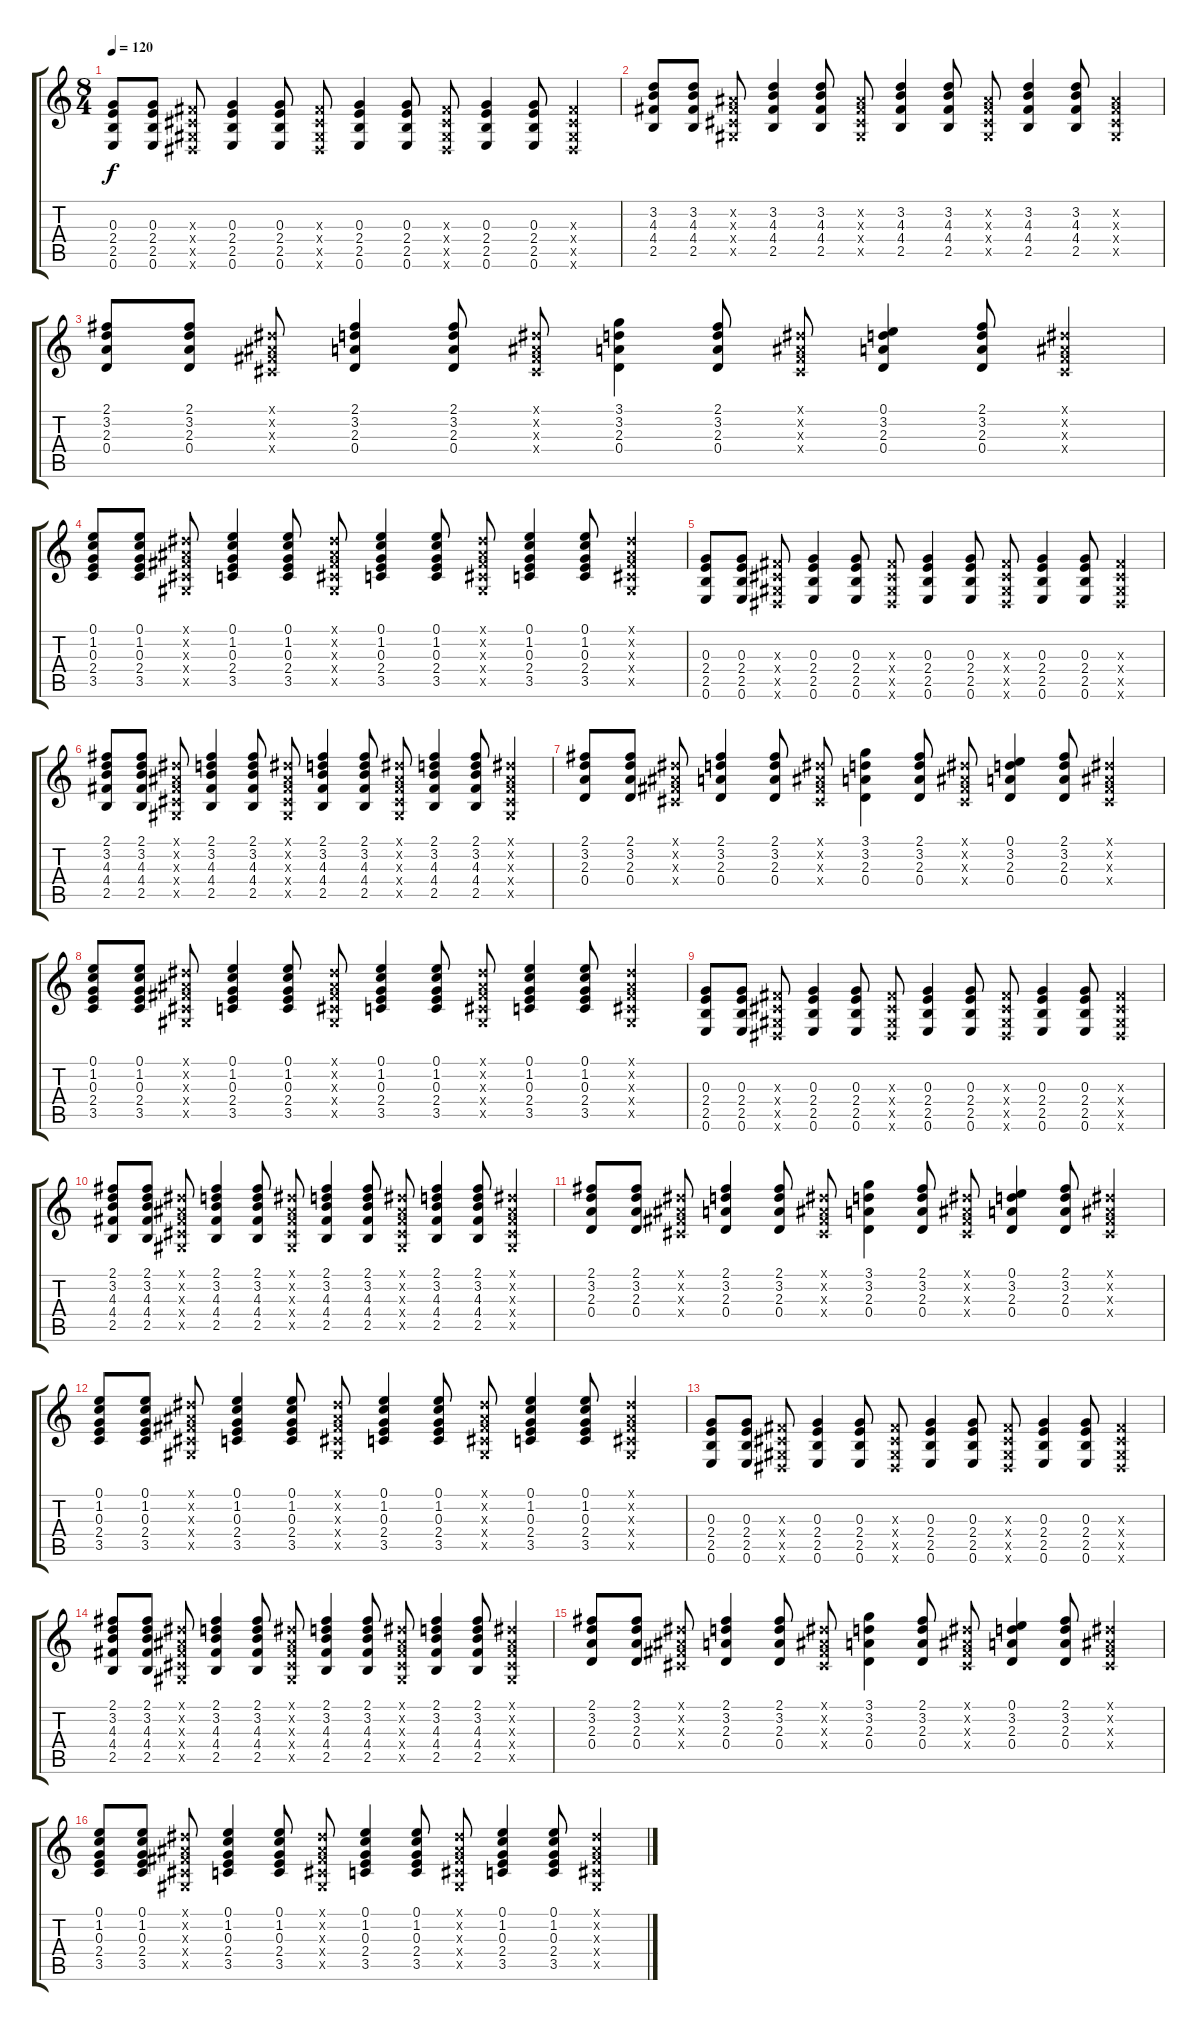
\track "" {instrument distortionguitar}
\staff {score tabs}
\tuning (E4 B3 G3 D3 A2 E2) {hide}
\ts (8 4)
\tempo 120
\clef g2
\ks c
(0.3 2.4 2.5 0.6).8{dy f instrument distortionguitar} (0.3 2.4 2.5 0.6).8 (-1.3{x} -1.4{x} -1.5{x} -1.6{x}).8 (0.3 2.4 2.5 0.6).4 (0.3 2.4 2.5 0.6).8 (-1.3{x} -1.4{x} -1.5{x} -1.6{x}).8 (0.3 2.4 2.5 0.6).4 (0.3 2.4 2.5 0.6).8 (-1.3{x} -1.4{x} -1.5{x} -1.6{x}).8 (0.3 2.4 2.5 0.6).4 (0.3 2.4 2.5 0.6).8 (-1.3{x} -1.4{x} -1.5{x} -1.6{x}).4 |
(3.2 4.3 4.4 2.5).8 (3.2 4.3 4.4 2.5).8 (-1.2{x} -1.3{x} -1.4{x} -1.5{x}).8 (3.2 4.3 4.4 2.5).4 (3.2 4.3 4.4 2.5).8 (-1.2{x} -1.3{x} -1.4{x} -1.5{x}).8 (3.2 4.3 4.4 2.5).4 (3.2 4.3 4.4 2.5).8 (-1.2{x} -1.3{x} -1.4{x} -1.5{x}).8 (3.2 4.3 4.4 2.5).4 (3.2 4.3 4.4 2.5).8 (-1.2{x} -1.3{x} -1.4{x} -1.5{x}).4 |
(2.1 3.2 2.3 0.4).8 (2.1 3.2 2.3 0.4).8 (-1.1{x} -1.2{x} -1.3{x} -1.4{x}).8 (2.1 3.2 2.3 0.4).4 (2.1 3.2 2.3 0.4).8 (-1.1{x} -1.2{x} -1.3{x} -1.4{x}).8 (3.1 3.2 2.3 0.4).4 (2.1 3.2 2.3 0.4).8 (-1.1{x} -1.2{x} -1.3{x} -1.4{x}).8 (0.1 3.2 2.3 0.4).4 (2.1 3.2 2.3 0.4).8 (-1.1{x} -1.2{x} -1.3{x} -1.4{x}).4 |
(0.1 1.2 0.3 2.4 3.5).8 (0.1 1.2 0.3 2.4 3.5).8 (-1.1{x} -1.2{x} -1.3{x} -1.4{x} -1.5{x}).8 (0.1 1.2 0.3 2.4 3.5).4 (0.1 1.2 0.3 2.4 3.5).8 (-1.1{x} -1.2{x} -1.3{x} -1.4{x} -1.5{x}).8 (0.1 1.2 0.3 2.4 3.5).4 (0.1 1.2 0.3 2.4 3.5).8 (-1.1{x} -1.2{x} -1.3{x} -1.4{x} -1.5{x}).8 (0.1 1.2 0.3 2.4 3.5).4 (0.1 1.2 0.3 2.4 3.5).8 (-1.1{x} -1.2{x} -1.3{x} -1.4{x} -1.5{x}).4 |
(0.3 2.4 2.5 0.6).8 (0.3 2.4 2.5 0.6).8 (-1.3{x} -1.4{x} -1.5{x} -1.6{x}).8 (0.3 2.4 2.5 0.6).4 (0.3 2.4 2.5 0.6).8 (-1.3{x} -1.4{x} -1.5{x} -1.6{x}).8 (0.3 2.4 2.5 0.6).4 (0.3 2.4 2.5 0.6).8 (-1.3{x} -1.4{x} -1.5{x} -1.6{x}).8 (0.3 2.4 2.5 0.6).4 (0.3 2.4 2.5 0.6).8 (-1.3{x} -1.4{x} -1.5{x} -1.6{x}).4 |
(2.1 3.2 4.3 4.4 2.5).8 (2.1 3.2 4.3 4.4 2.5).8 (-1.1{x} -1.2{x} -1.3{x} -1.4{x} -1.5{x}).8 (2.1 3.2 4.3 4.4 2.5).4 (2.1 3.2 4.3 4.4 2.5).8 (-1.1{x} -1.2{x} -1.3{x} -1.4{x} -1.5{x}).8 (2.1 3.2 4.3 4.4 2.5).4 (2.1 3.2 4.3 4.4 2.5).8 (-1.1{x} -1.2{x} -1.3{x} -1.4{x} -1.5{x}).8 (2.1 3.2 4.3 4.4 2.5).4 (2.1 3.2 4.3 4.4 2.5).8 (-1.1{x} -1.2{x} -1.3{x} -1.4{x} -1.5{x}).4 |
(2.1 3.2 2.3 0.4).8 (2.1 3.2 2.3 0.4).8 (-1.1{x} -1.2{x} -1.3{x} -1.4{x}).8 (2.1 3.2 2.3 0.4).4 (2.1 3.2 2.3 0.4).8 (-1.1{x} -1.2{x} -1.3{x} -1.4{x}).8 (3.1 3.2 2.3 0.4).4 (2.1 3.2 2.3 0.4).8 (-1.1{x} -1.2{x} -1.3{x} -1.4{x}).8 (0.1 3.2 2.3 0.4).4 (2.1 3.2 2.3 0.4).8 (-1.1{x} -1.2{x} -1.3{x} -1.4{x}).4 |
(0.1 1.2 0.3 2.4 3.5).8 (0.1 1.2 0.3 2.4 3.5).8 (-1.1{x} -1.2{x} -1.3{x} -1.4{x} -1.5{x}).8 (0.1 1.2 0.3 2.4 3.5).4 (0.1 1.2 0.3 2.4 3.5).8 (-1.1{x} -1.2{x} -1.3{x} -1.4{x} -1.5{x}).8 (0.1 1.2 0.3 2.4 3.5).4 (0.1 1.2 0.3 2.4 3.5).8 (-1.1{x} -1.2{x} -1.3{x} -1.4{x} -1.5{x}).8 (0.1 1.2 0.3 2.4 3.5).4 (0.1 1.2 0.3 2.4 3.5).8 (-1.1{x} -1.2{x} -1.3{x} -1.4{x} -1.5{x}).4 |
(0.3 2.4 2.5 0.6).8 (0.3 2.4 2.5 0.6).8 (-1.3{x} -1.4{x} -1.5{x} -1.6{x}).8 (0.3 2.4 2.5 0.6).4 (0.3 2.4 2.5 0.6).8 (-1.3{x} -1.4{x} -1.5{x} -1.6{x}).8 (0.3 2.4 2.5 0.6).4 (0.3 2.4 2.5 0.6).8 (-1.3{x} -1.4{x} -1.5{x} -1.6{x}).8 (0.3 2.4 2.5 0.6).4 (0.3 2.4 2.5 0.6).8 (-1.3{x} -1.4{x} -1.5{x} -1.6{x}).4 |
(2.1 3.2 4.3 4.4 2.5).8 (2.1 3.2 4.3 4.4 2.5).8 (-1.1{x} -1.2{x} -1.3{x} -1.4{x} -1.5{x}).8 (2.1 3.2 4.3 4.4 2.5).4 (2.1 3.2 4.3 4.4 2.5).8 (-1.1{x} -1.2{x} -1.3{x} -1.4{x} -1.5{x}).8 (2.1 3.2 4.3 4.4 2.5).4 (2.1 3.2 4.3 4.4 2.5).8 (-1.1{x} -1.2{x} -1.3{x} -1.4{x} -1.5{x}).8 (2.1 3.2 4.3 4.4 2.5).4 (2.1 3.2 4.3 4.4 2.5).8 (-1.1{x} -1.2{x} -1.3{x} -1.4{x} -1.5{x}).4 |
(2.1 3.2 2.3 0.4).8 (2.1 3.2 2.3 0.4).8 (-1.1{x} -1.2{x} -1.3{x} -1.4{x}).8 (2.1 3.2 2.3 0.4).4 (2.1 3.2 2.3 0.4).8 (-1.1{x} -1.2{x} -1.3{x} -1.4{x}).8 (3.1 3.2 2.3 0.4).4 (2.1 3.2 2.3 0.4).8 (-1.1{x} -1.2{x} -1.3{x} -1.4{x}).8 (0.1 3.2 2.3 0.4).4 (2.1 3.2 2.3 0.4).8 (-1.1{x} -1.2{x} -1.3{x} -1.4{x}).4 |
(0.1 1.2 0.3 2.4 3.5).8 (0.1 1.2 0.3 2.4 3.5).8 (-1.1{x} -1.2{x} -1.3{x} -1.4{x} -1.5{x}).8 (0.1 1.2 0.3 2.4 3.5).4 (0.1 1.2 0.3 2.4 3.5).8 (-1.1{x} -1.2{x} -1.3{x} -1.4{x} -1.5{x}).8 (0.1 1.2 0.3 2.4 3.5).4 (0.1 1.2 0.3 2.4 3.5).8 (-1.1{x} -1.2{x} -1.3{x} -1.4{x} -1.5{x}).8 (0.1 1.2 0.3 2.4 3.5).4 (0.1 1.2 0.3 2.4 3.5).8 (-1.1{x} -1.2{x} -1.3{x} -1.4{x} -1.5{x}).4 |
(0.3 2.4 2.5 0.6).8 (0.3 2.4 2.5 0.6).8 (-1.3{x} -1.4{x} -1.5{x} -1.6{x}).8 (0.3 2.4 2.5 0.6).4 (0.3 2.4 2.5 0.6).8 (-1.3{x} -1.4{x} -1.5{x} -1.6{x}).8 (0.3 2.4 2.5 0.6).4 (0.3 2.4 2.5 0.6).8 (-1.3{x} -1.4{x} -1.5{x} -1.6{x}).8 (0.3 2.4 2.5 0.6).4 (0.3 2.4 2.5 0.6).8 (-1.3{x} -1.4{x} -1.5{x} -1.6{x}).4 |
(2.1 3.2 4.3 4.4 2.5).8 (2.1 3.2 4.3 4.4 2.5).8 (-1.1{x} -1.2{x} -1.3{x} -1.4{x} -1.5{x}).8 (2.1 3.2 4.3 4.4 2.5).4 (2.1 3.2 4.3 4.4 2.5).8 (-1.1{x} -1.2{x} -1.3{x} -1.4{x} -1.5{x}).8 (2.1 3.2 4.3 4.4 2.5).4 (2.1 3.2 4.3 4.4 2.5).8 (-1.1{x} -1.2{x} -1.3{x} -1.4{x} -1.5{x}).8 (2.1 3.2 4.3 4.4 2.5).4 (2.1 3.2 4.3 4.4 2.5).8 (-1.1{x} -1.2{x} -1.3{x} -1.4{x} -1.5{x}).4 |
(2.1 3.2 2.3 0.4).8 (2.1 3.2 2.3 0.4).8 (-1.1{x} -1.2{x} -1.3{x} -1.4{x}).8 (2.1 3.2 2.3 0.4).4 (2.1 3.2 2.3 0.4).8 (-1.1{x} -1.2{x} -1.3{x} -1.4{x}).8 (3.1 3.2 2.3 0.4).4 (2.1 3.2 2.3 0.4).8 (-1.1{x} -1.2{x} -1.3{x} -1.4{x}).8 (0.1 3.2 2.3 0.4).4 (2.1 3.2 2.3 0.4).8 (-1.1{x} -1.2{x} -1.3{x} -1.4{x}).4 |
(0.1 1.2 0.3 2.4 3.5).8 (0.1 1.2 0.3 2.4 3.5).8 (-1.1{x} -1.2{x} -1.3{x} -1.4{x} -1.5{x}).8 (0.1 1.2 0.3 2.4 3.5).4 (0.1 1.2 0.3 2.4 3.5).8 (-1.1{x} -1.2{x} -1.3{x} -1.4{x} -1.5{x}).8 (0.1 1.2 0.3 2.4 3.5).4 (0.1 1.2 0.3 2.4 3.5).8 (-1.1{x} -1.2{x} -1.3{x} -1.4{x} -1.5{x}).8 (0.1 1.2 0.3 2.4 3.5).4 (0.1 1.2 0.3 2.4 3.5).8 (-1.1{x} -1.2{x} -1.3{x} -1.4{x} -1.5{x}).4
